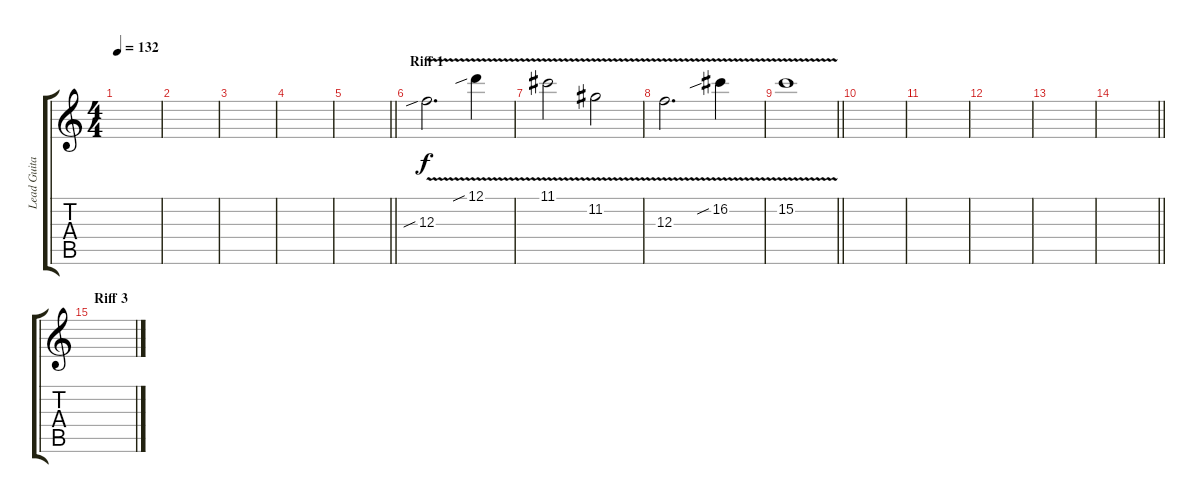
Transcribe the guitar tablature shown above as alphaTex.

\track ("Lead Guitar - Chad Ginsburg" "Lead Guita") {instrument distortionguitar}
\staff {score tabs}
\tuning (D4 A3 F3 C3 G2 D2) {hide}
\ts (4 4)
\tempo 132
\clef g2
\ks c
|
|
|
|
\barLineRight lightlight
|
\section ("" "Riff 1")
12.3{v sib}.2{d} 12.1{v sib}.4 |
11.1{v}.2 11.2{v}.2 |
12.3{v}.2{d} 16.2{v sib}.4 |
\barLineRight lightlight
15.2{v}.1 |
|
|
|
|
\barLineRight lightlight
|
\section ("" "Riff 3")
